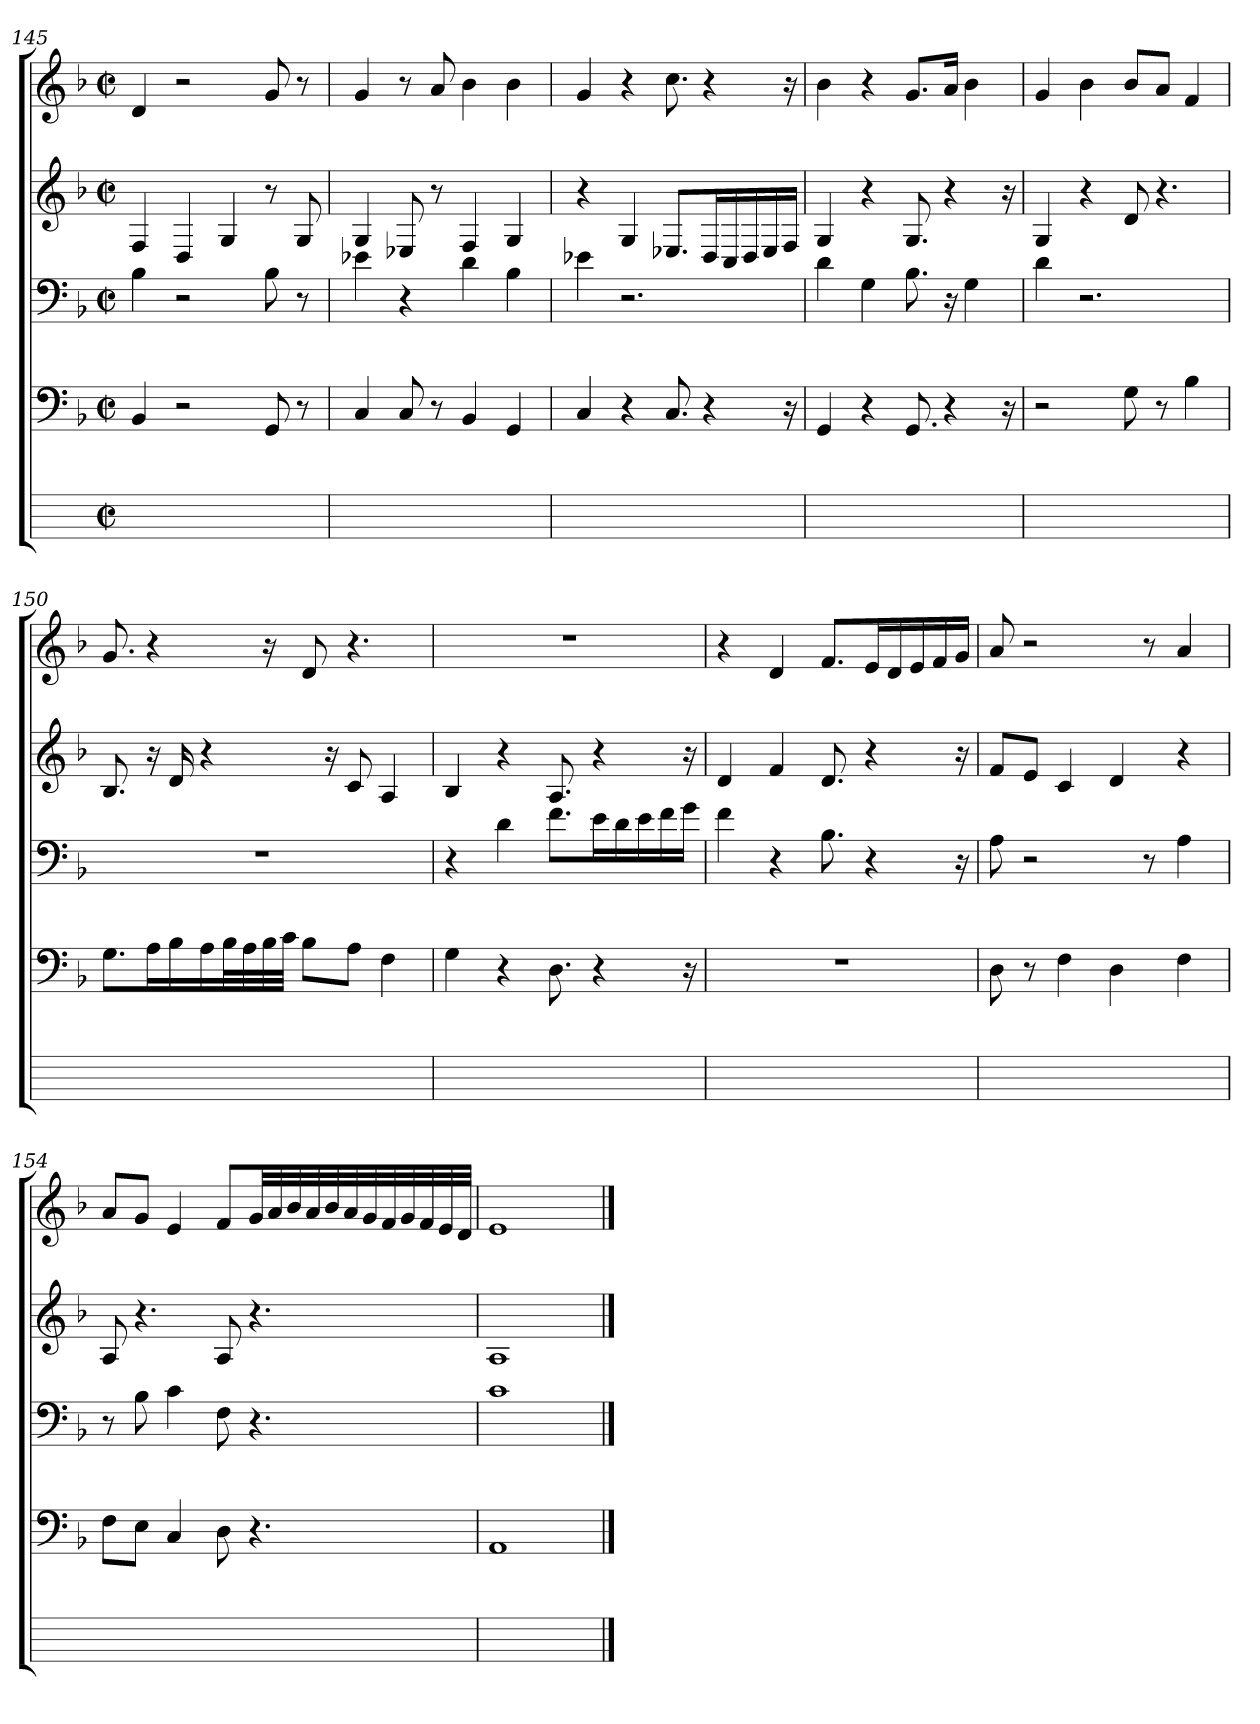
**kern	**kern	**kern	**kern	**kern
*part5	*part4	*part3	*part2	*part1
*staff5	*staff4	*staff3	*staff2	*staff1
*	*clefF4	*clefF4	*clefG2	*clefG2
*	*k[b-]	*k[b-]	*k[b-]	*k[b-]
*	*F:	*F:	*F:	*F:
*M2/2	*M2/2	*M2/2	*M2/2	*M2/2
*met(c|)	*met(c|)	*met(c|)	*met(c|)	*met(c|)
=145	=145	=145	=145	=145
1ryy	4BB-	4B-	4F	4d
.	2r	2r	4D	2r
.	.	.	4G	.
.	8GG	8B-	8r	8g
.	8r	8r	8G	8r
=146	=146	=146	=146	=146
1ryy	4C	4e-X	4G	4g
.	8Ci	4r	8E-X	8r
.	8r	.	8r	8a
.	4BB-	4d	4F	4b-
.	4GG	4B-	4G	4b-
=147	=147	=147	=147	=147
1ryy	4C	4e-X	4r	4g
.	4r	2.r	4G	4r
.	8.C	.	8.E-XL	8.cc
.	4r	.	16DjL	4r
.	.	.	16Cj	.
.	.	.	16Dj	.
.	.	.	16E-i	.
.	16r	.	16FjJJ	16r
=148	=148	=148	=148	=148
1ryy	4GG	4d	4G	4b-
.	4r	4G	4r	4r
.	8.GGi	8.B-	8.G	8.gL
.	4r	16r	4r	16ajJk
.	.	4G	.	4b-
.	16r	.	16r	.
=149	=149	=149	=149	=149
1ryy	2r	4d	4G	4g
.	.	2.r	4r	4b-
.	8G	.	8d	8b-iL
.	8r	.	4.r	8aJ
.	4B-	.	.	4f
=150	=150	=150	=150	=150
1ryy	8.GL	1r	8.B-	8.g
.	16AjL	.	16r	4r
.	16B-	.	16d	.
.	16Aj	.	4r	.
.	32B-jL	.	.	.
.	32Aj	.	.	.
.	32B-j	.	.	16r
.	32cjJJJ	.	.	.
.	8B-iL	.	.	8d
.	.	.	16r	.
.	8AJ	.	8c	4.r
.	4F	.	4A	.
=151	=151	=151	=151	=151
1ryy	4G	4r	4B-	1r
.	4r	4d	4r	.
.	8.D	8.fL	8.A	.
.	4r	16ejL	4r	.
.	.	16d	.	.
.	.	16ej	.	.
.	.	16fj	.	.
.	16r	16gjJJ	16r	.
=152	=152	=152	=152	=152
1ryy	1r	4f	4d	4r
.	.	4r	4f	4d
.	.	8.B-	8.d	8.fL
.	.	4r	4r	16ejL
.	.	.	.	16d
.	.	.	.	16ej
.	.	.	.	16fj
.	.	16r	16r	16gjJJ
=153	=153	=153	=153	=153
1ryy	8D	8A	8fiL	8a
.	8r	2r	8eJ	2r
.	4F	.	4c	.
.	4D	.	4d	.
.	.	8r	.	8r
.	4F	4A	4r	4a
=154	=154	=154	=154	=154
1ryy	8FiL	8r	8A	8aiL
.	8EJ	8B-	4.r	8gJ
.	4C	4c	.	4e
.	8D	8F	8Ai	8fL
.	4.r	4.r	4.r	32gjLL
.	.	.	.	32aj
.	.	.	.	32b-j
.	.	.	.	32aj
.	.	.	.	32b-j
.	.	.	.	32aj
.	.	.	.	32gj
.	.	.	.	32fj
.	.	.	.	32gj
.	.	.	.	32fj
.	.	.	.	32ej
.	.	.	.	32djJJJ
=155	=155	=155	=155	=155
1ryy	1AA	1c	1Ai	1e
==	==	==	==	==
*-	*-	*-	*-	*-
